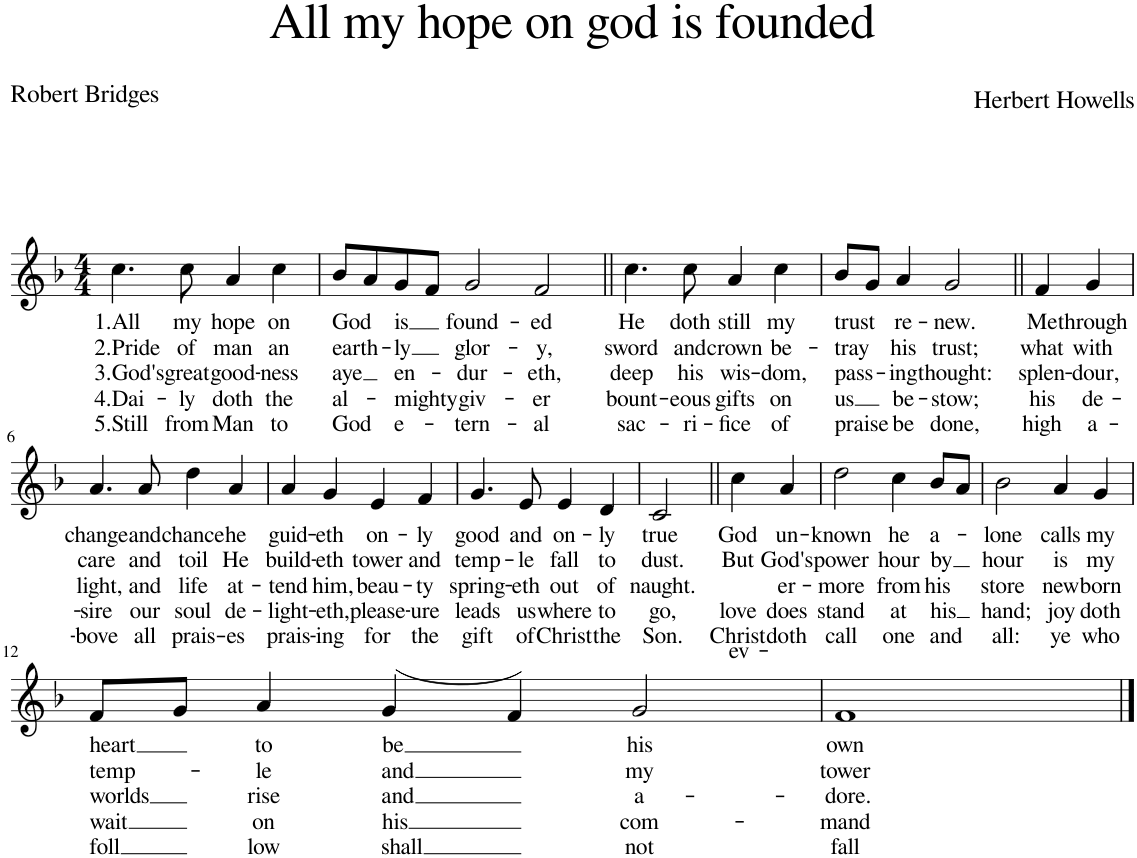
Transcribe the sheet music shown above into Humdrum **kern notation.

**kern	**text	**text	**text	**text	**text
*part1	*part1	*part1	*part1	*part1	*part1
*staff1	*staff1	*staff1	*staff1	*staff1	*staff1
*I"Piano	*	*	*	*	*
*I'Pno.	*	*	*	*	*
*clefG2	*	*	*	*	*
*k[b-]	*	*	*	*	*
*M4/4	*	*	*	*	*
=1	=1	=1	=1	=1	=1
!	!LO:LY:b	!LO:LY:b	!LO:LY:b	!LO:LY:b	!LO:LY:b
4.cc\	1.All	2.Pride	3.God's	4.Dai-	5.Still
!	!LO:LY:b	!LO:LY:b	!LO:LY:b	!LO:LY:b	!LO:LY:b
8cc\	my	of	great	-ly	from
!	!LO:LY:b	!LO:LY:b	!LO:LY:b	!LO:LY:b	!LO:LY:b
4a/	hope	man	good-	doth	Man
!	!LO:LY:b	!LO:LY:b	!LO:LY:b	!LO:LY:b	!LO:LY:b
4cc\	on	an	-ness	the	to
=2	=2	=2	=2	=2	=2
!	!LO:LY:b	!LO:LY:b	!LO:LY:b	!LO:LY:b	!LO:LY:b
8b-/L	God	earth-	aye	al-	God
8a/	.	.	.	.	.
!	!LO:LY:b	!LO:LY:b	!LO:LY:b	!LO:LY:b	!LO:LY:b
8g/	is	-ly	en-	-mighty	e-
8f/J	.	.	.	.	.
!	!LO:LY:b	!LO:LY:b	!LO:LY:b	!LO:LY:b	!LO:LY:b
2g/	found-	glor-	-dur-	giv-	-tern-
!	!LO:LY:b	!LO:LY:b	!LO:LY:b	!LO:LY:b	!LO:LY:b
2f/	-ed	-y,	-eth,	-er	-al
=3||	=3||	=3||	=3||	=3||	=3||
!	!LO:LY:b	!LO:LY:b	!LO:LY:b	!LO:LY:b	!LO:LY:b
4.cc\	He	sword	deep	bount-	sac-
!	!LO:LY:b	!LO:LY:b	!LO:LY:b	!LO:LY:b	!LO:LY:b
8cc\	doth	and	his	-eous	-ri-
!	!LO:LY:b	!LO:LY:b	!LO:LY:b	!LO:LY:b	!LO:LY:b
4a/	still	crown	wis-	gifts	-fice
!	!LO:LY:b	!LO:LY:b	!LO:LY:b	!LO:LY:b	!LO:LY:b
4cc\	my	be-	-dom,	on	of
=4	=4	=4	=4	=4	=4
!	!LO:LY:b	!LO:LY:b	!LO:LY:b	!LO:LY:b	!LO:LY:b
8b-/L	trust	-tray	pass-	us	praise
8g/J	.	.	.	.	.
!	!LO:LY:b	!LO:LY:b	!LO:LY:b	!LO:LY:b	!LO:LY:b
4a/	re-	his	-ing	be-	be
!	!LO:LY:b	!LO:LY:b	!LO:LY:b	!LO:LY:b	!LO:LY:b
2g/	-new.	trust;	thought:	-stow;	done,
=5||	=5||	=5||	=5||	=5||	=5||
!	!LO:LY:b	!LO:LY:b	!LO:LY:b	!LO:LY:b	!LO:LY:b
4f/	Me	what	splen-	his	high
!	!LO:LY:b	!LO:LY:b	!LO:LY:b	!LO:LY:b	!LO:LY:b
4g/	through	with	-dour,	de-	a-
!!LO:LB:g=z
=6	=6	=6	=6	=6	=6
!	!LO:LY:b	!LO:LY:b	!LO:LY:b	!LO:LY:b	!LO:LY:b
4.a/	change	care	light,	-sire	-bove
!	!LO:LY:b	!LO:LY:b	!LO:LY:b	!LO:LY:b	!LO:LY:b
8a/	and	and	and	our	all
!	!LO:LY:b	!LO:LY:b	!LO:LY:b	!LO:LY:b	!LO:LY:b
4dd\	chance	toil	life	soul	prais-
!	!LO:LY:b	!LO:LY:b	!LO:LY:b	!LO:LY:b	!LO:LY:b
4a/	he	He	at-	de-	-es
=7	=7	=7	=7	=7	=7
!	!LO:LY:b	!LO:LY:b	!LO:LY:b	!LO:LY:b	!LO:LY:b
4a/	guid-	build-	-tend	-light-	prais-
!	!LO:LY:b	!LO:LY:b	!LO:LY:b	!LO:LY:b	!LO:LY:b
4g/	-eth	-eth	him,	-eth,	-ing
!	!LO:LY:b	!LO:LY:b	!LO:LY:b	!LO:LY:b	!LO:LY:b
4e/	on-	tower	beau-	please-	for
!	!LO:LY:b	!LO:LY:b	!LO:LY:b	!LO:LY:b	!LO:LY:b
4f/	-ly	and	-ty	-ure	the
=8	=8	=8	=8	=8	=8
!	!LO:LY:b	!LO:LY:b	!LO:LY:b	!LO:LY:b	!LO:LY:b
4.g/	good	temp-	spring-	leads	gift
!	!LO:LY:b	!LO:LY:b	!LO:LY:b	!LO:LY:b	!LO:LY:b
8e/	and	-le	-eth	us	of
!	!LO:LY:b	!LO:LY:b	!LO:LY:b	!LO:LY:b	!LO:LY:b
4e/	on-	fall	out	where	Christ
!	!LO:LY:b	!LO:LY:b	!LO:LY:b	!LO:LY:b	!LO:LY:b
4d/	-ly	to	of	to	the
=9	=9	=9	=9	=9	=9
!	!LO:LY:b	!LO:LY:b	!LO:LY:b	!LO:LY:b	!LO:LY:b
2c/	true	dust.	naught.	go,	Son.
!	!LO:LY:b	!LO:LY:b	!LO:LY:b	!LO:LY:b	!LO:LY:b
4cc\	God	But	ev-	love	Christ
!	!LO:LY:b	!LO:LY:b	!LO:LY:b	!LO:LY:b	!LO:LY:b
4a/	un-	God's	-er-	does	doth
=10	=10	=10	=10	=10	=10
!	!LO:LY:b	!LO:LY:b	!LO:LY:b	!LO:LY:b	!LO:LY:b
2dd\	-known	power	-more	stand	call
!	!LO:LY:b	!LO:LY:b	!LO:LY:b	!LO:LY:b	!LO:LY:b
4cc\	he	hour	from	at	one
!	!LO:LY:b	!LO:LY:b	!LO:LY:b	!LO:LY:b	!LO:LY:b
8b-/L	-a-	by	his	his	and
8a/J	.	.	.	.	.
=11	=11	=11	=11	=11	=11
!	!LO:LY:b	!LO:LY:b	!LO:LY:b	!LO:LY:b	!LO:LY:b
2b-\	-lone	hour	store	hand;	all:
!	!LO:LY:b	!LO:LY:b	!LO:LY:b	!LO:LY:b	!LO:LY:b
4a/	calls	is	new	joy	ye
!	!LO:LY:b	!LO:LY:b	!LO:LY:b	!LO:LY:b	!LO:LY:b
4g/	my	my	born	doth	who
!!LO:LB:g=z
=12	=12	=12	=12	=12	=12
!	!LO:LY:b	!LO:LY:b	!LO:LY:b	!LO:LY:b	!LO:LY:b
8f/L	heart	temp-	-worlds	wait	foll
8g/J	.	.	.	.	.
!	!LO:LY:b	!LO:LY:b	!LO:LY:b	!LO:LY:b	!LO:LY:b
4a/	to	-le	rise	on	low
!	!LO:LY:b	!LO:LY:b	!LO:LY:b	!LO:LY:b	!LO:LY:b
(4g/	be	and	and	his	shall
4f/)	.	.	.	.	.
!	!LO:LY:b	!LO:LY:b	!LO:LY:b	!LO:LY:b	!LO:LY:b
2g/	his	my	a-	com-	not
=13	=13	=13	=13	=13	=13
!	!LO:LY:b	!LO:LY:b	!LO:LY:b	!LO:LY:b	!LO:LY:b
1f	own	tower	-dore.	-mand	fall
==	==	==	==	==	==
*-	*-	*-	*-	*-	*-
